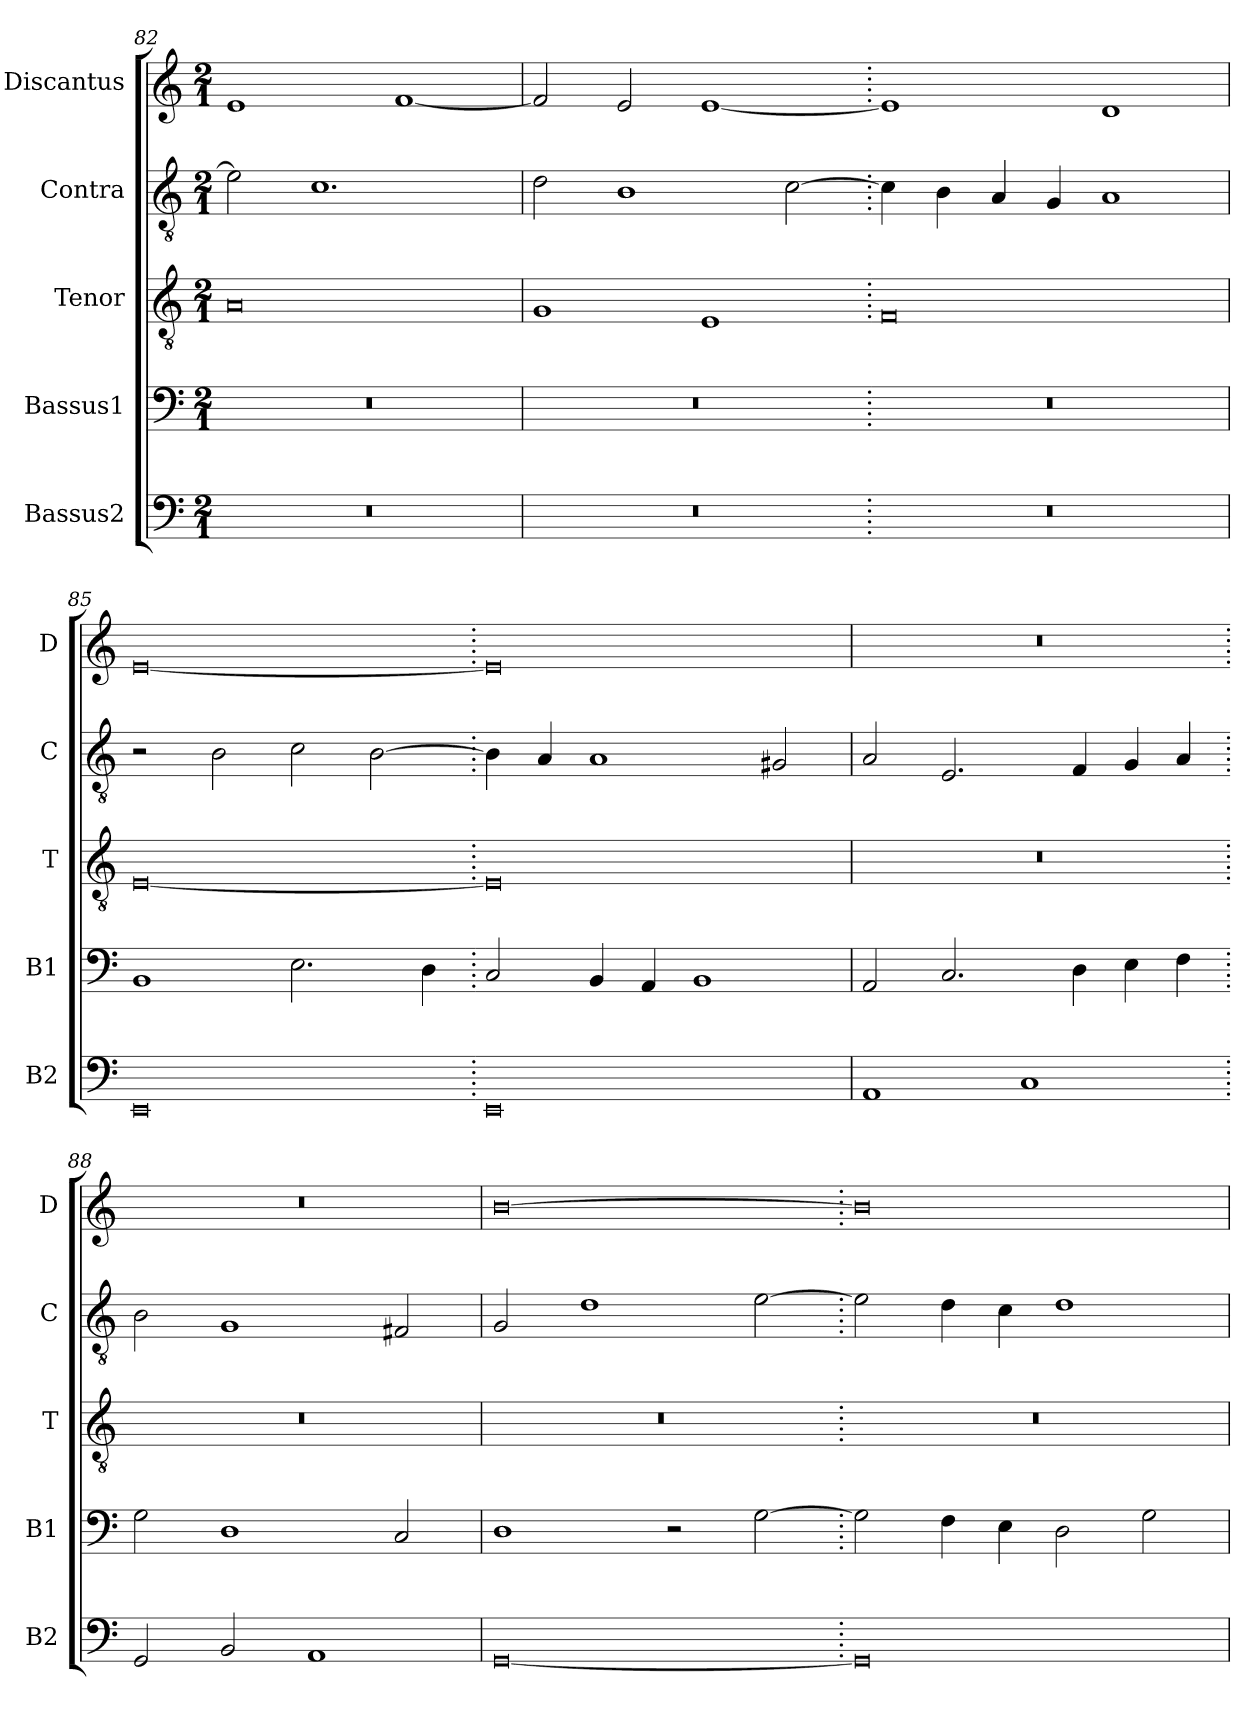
**kern	**kern	**kern	**kern	**kern
*part5	*part4	*part3	*part2	*part1
*staff5	*staff4	*staff3	*staff2	*staff1
*I"Bassus2	*I"Bassus1	*I"Tenor	*I"Contra	*I"Discantus
*I'B2	*I'B1	*I'T	*I'C	*I'D
*clefF4	*clefF4	*clefGv2	*clefGv2	*clefG2
*k[]	*k[]	*k[]	*k[]	*k[]
*M2/1	*M2/1	*M2/1	*M2/1	*M2/1
=82	=82	=82	=82	=82
0r	0r	0A	2e\]	1e
.	.	.	1.c	.
.	.	.	.	[1f
=83	=83	=83	=83	=83
0r	0r	1G	2d\	2f/]
.	.	.	1B	2e/
.	.	1E	.	[1e
.	.	.	[2c\	.
=84.	=84.	=84.	=84.	=84.
0r	0r	0F	4c\]	1e]
.	.	.	4B\	.
.	.	.	4A/	.
.	.	.	4G/	.
.	.	.	1A	1d
=85	=85	=85	=85	=85
0EE	1BB	[0E	2r	[0e
.	.	.	2B\	.
.	2.E\	.	2c\	.
.	.	.	[2B\	.
.	4D\	.	.	.
=86.	=86.	=86.	=86.	=86.
0EE	2C/	0E]	4B\]	0e]
.	.	.	4A/	.
.	4BB/	.	1A	.
.	4AA/	.	.	.
.	1BB	.	.	.
.	.	.	2G#X/	.
=87	=87	=87	=87	=87
1AA	2AA/	0r	2A/	0r
.	2.C/	.	2.E/	.
1C	.	.	.	.
.	4D\	.	4F/	.
.	4E\	.	4G/	.
.	4F\	.	4A/	.
=88.	=88.	=88.	=88.	=88.
2GG/	2G\	0r	2B\	0r
2BB/	1D	.	1G	.
1AA	.	.	.	.
.	2C/	.	2F#X/	.
=89	=89	=89	=89	=89
[0GG	1D	0r	2G/	[0b
.	.	.	1d	.
.	2r	.	.	.
.	[2G\	.	[2e\	.
=90.	=90.	=90.	=90.	=90.
0GG]	2G\]	0r	2e\]	0b]
.	4F\	.	4d\	.
.	4E\	.	4c\	.
.	2D\	.	1d	.
.	2G\	.	.	.
=	=	=	=	=
*-	*-	*-	*-	*-
